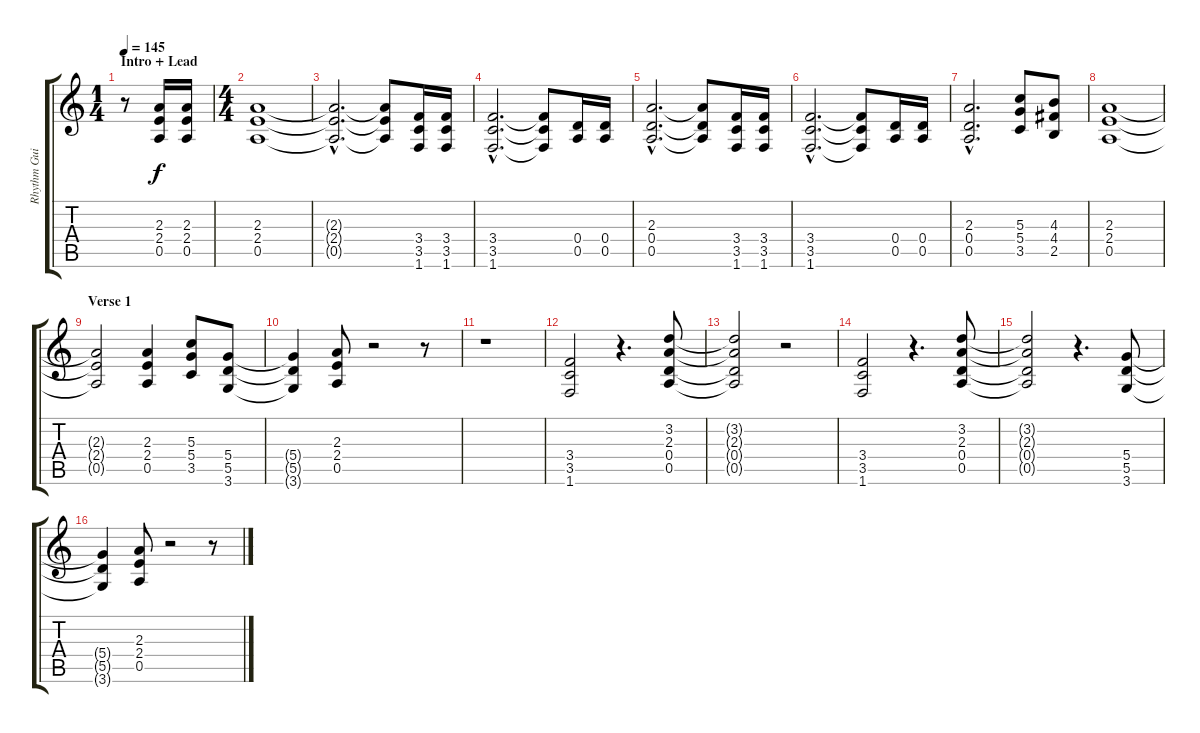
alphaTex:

\track ("Rhythm Guitar 1" "Rhythm Gui") {instrument distortionguitar}
\staff {score tabs}
\tuning (E4 B3 G3 D3 A2 E2) {hide}
\ts (1 4)
\section ("" "Intro + Lead")
\tempo 145
\clef g2
\ks c
r.8{dy f instrument distortionguitar} (2.3 2.4 0.5).16 (2.3 2.4 0.5).16 |
\ts (4 4)
(2.3 2.4 0.5).1 |
(2.3{hac t} 2.4{hac t} 0.5{hac t}).2{d} (2.3{t} 2.4{t} 0.5{t}).8 (3.4 3.5 1.6).16 (3.4 3.5 1.6).16 |
(3.4{hac} 3.5{hac} 1.6{hac}).2{d} (3.4{t} 3.5{t} 1.6{t}).8 (0.4 0.5).16 (0.4 0.5).16 |
(2.3{hac} 0.4{hac} 0.5{hac}).2{d} (2.3{t} 0.4{t} 0.5{t}).8 (3.4 3.5 1.6).16 (3.4 3.5 1.6).16 |
(3.4{hac} 3.5{hac} 1.6{hac}).2{d} (3.4{t} 3.5{t} 1.6{t}).8 (0.4 0.5).16 (0.4 0.5).16 |
(2.3{hac} 0.4{hac} 0.5{hac}).2{d} (5.3 5.4 3.5).8 (4.3 4.4 2.5).8 |
(2.3 2.4 0.5).1 |
\section ("" "Verse 1")
(2.3{t} 2.4{t} 0.5{t}).2 (2.3 2.4 0.5).4 (5.3 5.4 3.5).8 (5.4 5.5 3.6).8 |
(5.4{t} 5.5{t} 3.6{t}).4 (2.3 2.4 0.5).8 r.2 r.8 |
r.1 |
(3.4 3.5 1.6).2 r.4{d} (3.2 2.3 0.4 0.5).8 |
(3.2{t} 2.3{t} 0.4{t} 0.5{t}).2 r.2 |
(3.4 3.5 1.6).2 r.4{d} (3.2 2.3 0.4 0.5).8 |
(3.2{t} 2.3{t} 0.4{t} 0.5{t}).2 r.4{d} (5.4 5.5 3.6).8 |
(5.4{t} 5.5{t} 3.6{t}).4 (2.3 2.4 0.5).8 r.2 r.8
